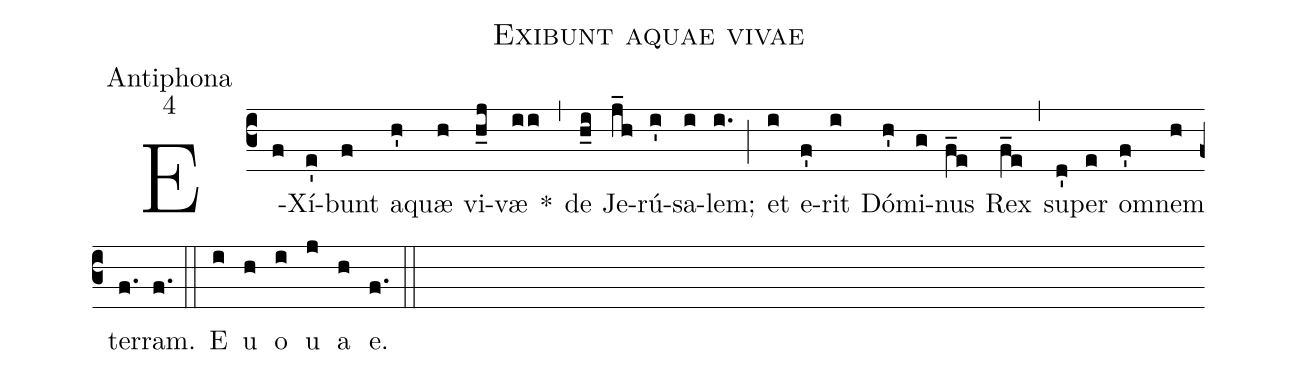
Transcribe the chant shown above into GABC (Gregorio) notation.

name:Exibunt aquae vivae;
office-part:Antiphona;
mode:4;
%%
(c3) E(f)Xí(e')bunt(f) a(h')quæ(h) vi(h_j)væ(ii) *(,) de(h_i) Je(j_h)rú(i')sa(i)lem;(i.) (;) et(i) e(f')rit(i) Dó(h')mi(g)nus(f_e) Rex(f_e) (,) su(d')per(e) om(f')nem(h) ter(f.)ram.(f.) (::) E(i) u(h) o(i) u(j) a(h) e.(f.) (::)
